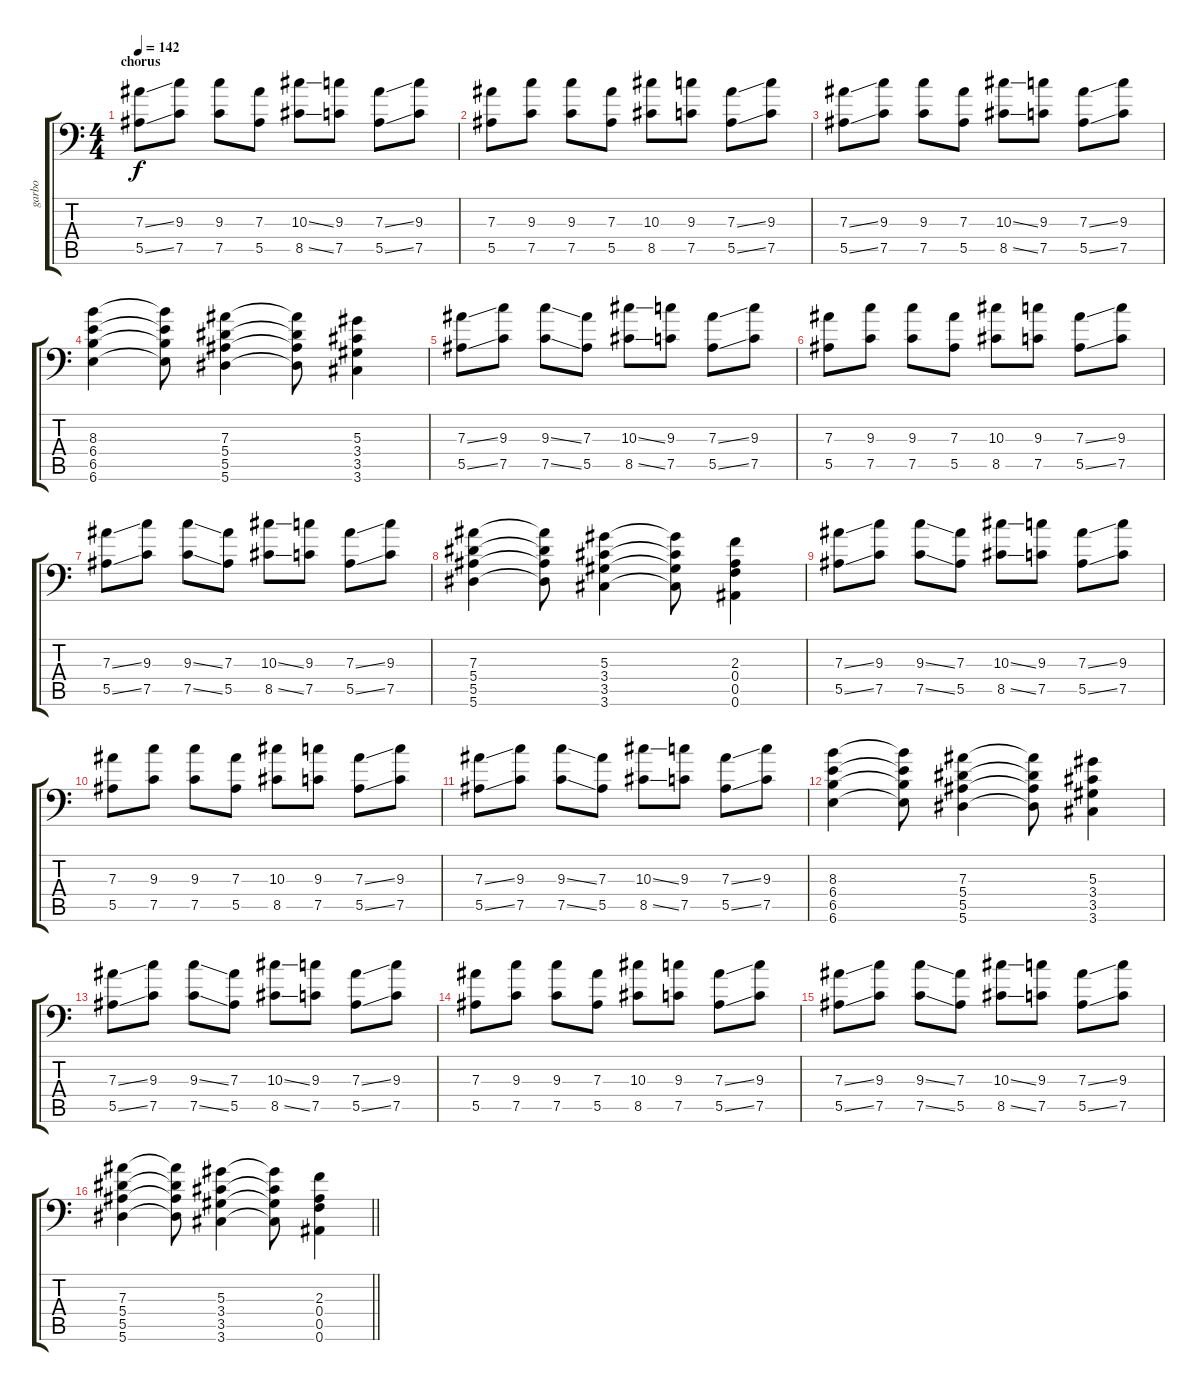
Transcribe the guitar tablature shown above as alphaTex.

\track ("garbo" "garbo") {instrument overdrivenguitar}
\staff {score tabs}
\tuning (C4 G3 Eb3 Bb2 F2 Bb1) {hide}
\ts (4 4)
\section ("" "chorus")
\tempo 142
\clef f4
\ks c
(7.3{ss} 5.5{ss}).8{dy f} (9.3 7.5).8 (9.3 7.5).8 (7.3 5.5).8 (10.3{ss} 8.5{ss}).8 (9.3 7.5).8 (7.3{ss} 5.5{ss}).8 (9.3 7.5).8 |
(7.3 5.5).8 (9.3 7.5).8 (9.3 7.5).8 (7.3 5.5).8 (10.3 8.5).8 (9.3 7.5).8 (7.3{ss} 5.5{ss}).8 (9.3 7.5).8 |
(7.3{ss} 5.5{ss}).8 (9.3 7.5).8 (9.3 7.5).8 (7.3 5.5).8 (10.3{ss} 8.5{ss}).8 (9.3 7.5).8 (7.3{ss} 5.5{ss}).8 (9.3 7.5).8 |
(8.3 6.4 6.5 6.6).4 (8.3{t} 6.4{t} 6.5{t} 6.6{t}).8 (7.3 5.4 5.5 5.6).4 (7.3{t} 5.4{t} 5.5{t} 5.6{t}).8 (5.3 3.4 3.5 3.6).4 |
(7.3{ss} 5.5{ss}).8 (9.3 7.5).8 (9.3{ss} 7.5{ss}).8 (7.3 5.5).8 (10.3{ss} 8.5{ss}).8 (9.3 7.5).8 (7.3{ss} 5.5{ss}).8 (9.3 7.5).8 |
(7.3 5.5).8 (9.3 7.5).8 (9.3 7.5).8 (7.3 5.5).8 (10.3 8.5).8 (9.3 7.5).8 (7.3{ss} 5.5{ss}).8 (9.3 7.5).8 |
(7.3{ss} 5.5{ss}).8 (9.3 7.5).8 (9.3{ss} 7.5{ss}).8 (7.3 5.5).8 (10.3{ss} 8.5{ss}).8 (9.3 7.5).8 (7.3{ss} 5.5{ss}).8 (9.3 7.5).8 |
(7.3 5.4 5.5 5.6).4 (7.3{t} 5.4{t} 5.5{t} 5.6{t}).8 (5.3 3.4 3.5 3.6).4 (5.3{t} 3.4{t} 3.5{t} 3.6{t}).8 (2.3 0.4 0.5 0.6).4 |
(7.3{ss} 5.5{ss}).8 (9.3 7.5).8 (9.3{ss} 7.5{ss}).8 (7.3 5.5).8 (10.3{ss} 8.5{ss}).8 (9.3 7.5).8 (7.3{ss} 5.5{ss}).8 (9.3 7.5).8 |
(7.3 5.5).8 (9.3 7.5).8 (9.3 7.5).8 (7.3 5.5).8 (10.3 8.5).8 (9.3 7.5).8 (7.3{ss} 5.5{ss}).8 (9.3 7.5).8 |
(7.3{ss} 5.5{ss}).8 (9.3 7.5).8 (9.3{ss} 7.5{ss}).8 (7.3 5.5).8 (10.3{ss} 8.5{ss}).8 (9.3 7.5).8 (7.3{ss} 5.5{ss}).8 (9.3 7.5).8 |
(8.3 6.4 6.5 6.6).4 (8.3{t} 6.4{t} 6.5{t} 6.6{t}).8 (7.3 5.4 5.5 5.6).4 (7.3{t} 5.4{t} 5.5{t} 5.6{t}).8 (5.3 3.4 3.5 3.6).4 |
(7.3{ss} 5.5{ss}).8 (9.3 7.5).8 (9.3{ss} 7.5{ss}).8 (7.3 5.5).8 (10.3{ss} 8.5{ss}).8 (9.3 7.5).8 (7.3{ss} 5.5{ss}).8 (9.3 7.5).8 |
(7.3 5.5).8 (9.3 7.5).8 (9.3 7.5).8 (7.3 5.5).8 (10.3 8.5).8 (9.3 7.5).8 (7.3{ss} 5.5{ss}).8 (9.3 7.5).8 |
(7.3{ss} 5.5{ss}).8 (9.3 7.5).8 (9.3{ss} 7.5{ss}).8 (7.3 5.5).8 (10.3{ss} 8.5{ss}).8 (9.3 7.5).8 (7.3{ss} 5.5{ss}).8 (9.3 7.5).8 |
\barLineRight lightlight
(7.3 5.4 5.5 5.6).4 (7.3{t} 5.4{t} 5.5{t} 5.6{t}).8 (5.3 3.4 3.5 3.6).4 (5.3{t} 3.4{t} 3.5{t} 3.6{t}).8 (2.3 0.4 0.5 0.6).4
